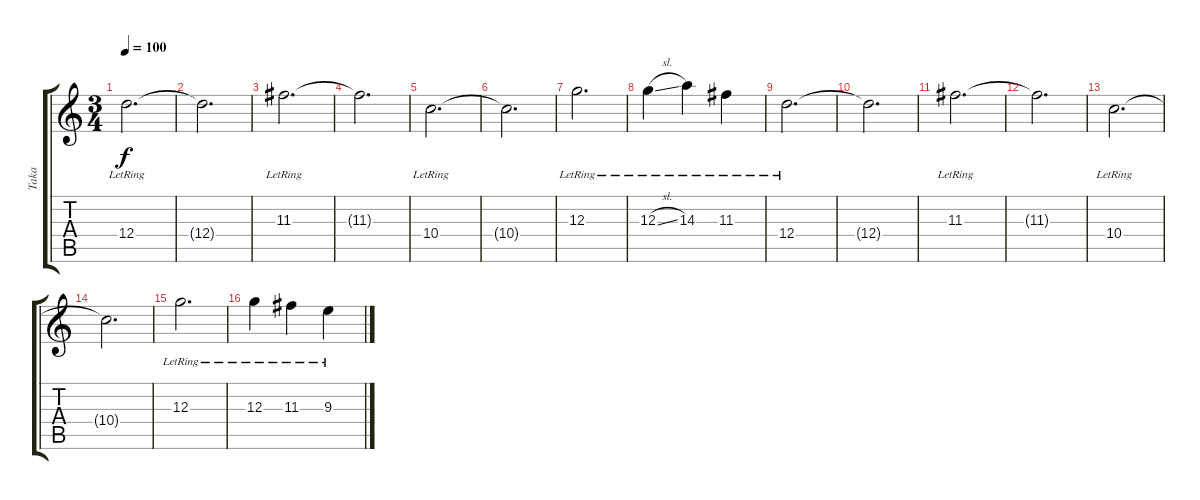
\track ("Taka" "Taka") {instrument electricguitarjazz}
\staff {score tabs}
\tuning (E4 B3 G3 D3 A2 E2) {hide}
\ts (3 4)
\tempo 100
\clef g2
\ks c
12.4{lr}.2{d dy f} |
12.4{t}.2{d} |
11.3{lr}.2{d} |
11.3{t}.2{d} |
10.4{lr}.2{d} |
10.4{t}.2{d} |
12.3{lr}.2{d} |
12.3{sl lr}.4 14.3{lr}.4 11.3{lr}.4 |
12.4{lr}.2{d} |
12.4{t}.2{d} |
11.3{lr}.2{d} |
11.3{t}.2{d} |
10.4{lr}.2{d} |
10.4{t}.2{d} |
12.3{lr}.2{d} |
12.3{lr}.4 11.3{lr}.4 9.3{lr}.4
